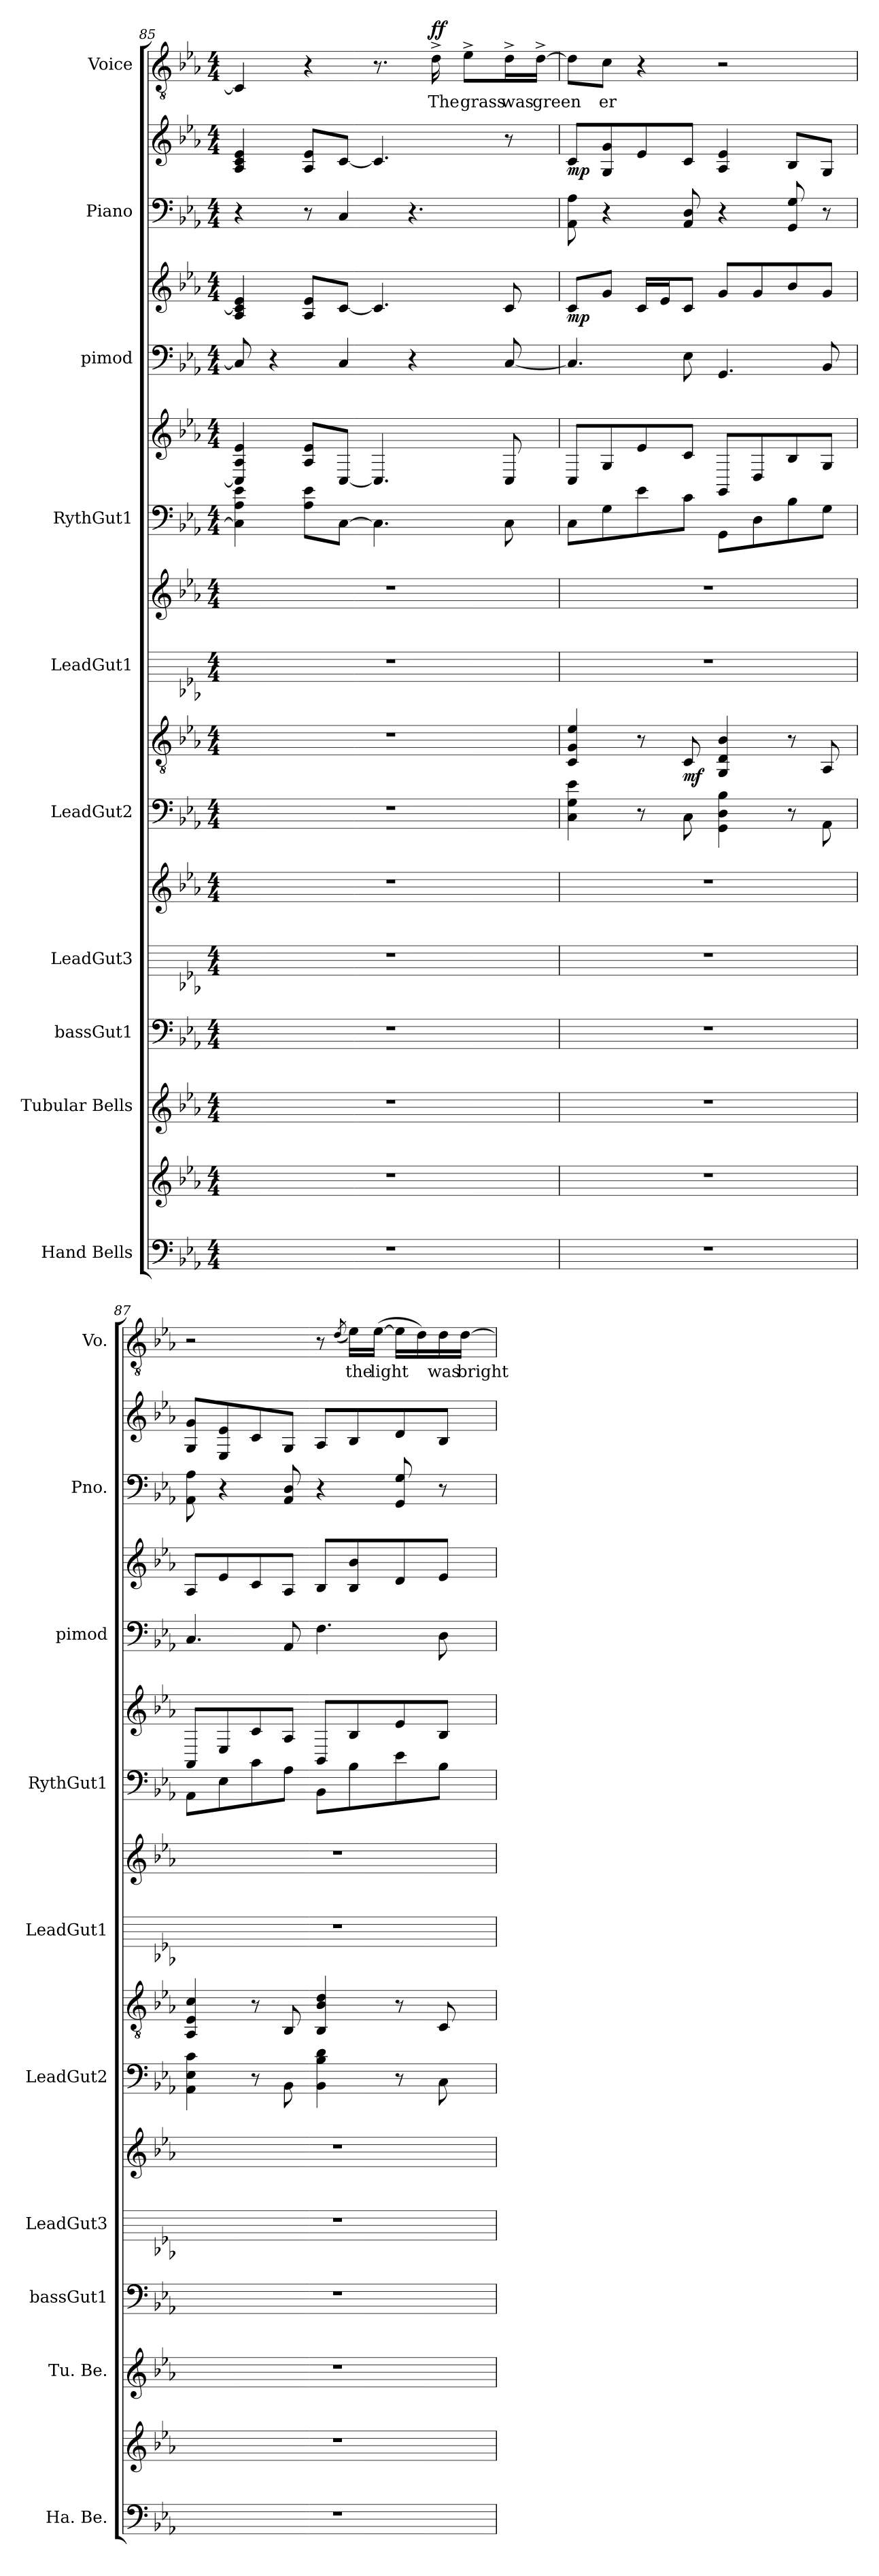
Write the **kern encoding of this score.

**kern	**kern	**kern	**kern	**kern	**kern	**kern	**kern	**dynam	**kern	**kern	**kern	**kern	**kern	**kern	**dynam	**kern	**kern	**dynam	**kern	**text	**dynam
*part10	*part10	*part9	*part8	*part7	*part7	*part6	*part6	*part6	*part5	*part5	*part4	*part4	*part3	*part3	*part3	*part2	*part2	*part2	*part1	*part1	*part1
*staff17	*staff16	*staff15	*staff14	*staff13	*staff12	*staff11	*staff10	*staff10/11	*staff9	*staff8	*staff7	*staff6	*staff5	*staff4	*staff4/5	*staff3	*staff2	*staff2/3	*staff1	*staff1	*staff1
*I"Hand Bells	*	*I"Tubular Bells	*I"bassGut1	*I"LeadGut3	*	*I"LeadGut2	*	*	*I"LeadGut1	*	*I"RythGut1	*	*I"pimod	*	*	*I"Piano	*	*	*I"Voice	*	*
*I'Ha. Be.	*	*I'Tu. Be.	*I'bassGut1	*I'LeadGut3	*	*I'LeadGut2	*	*	*I'LeadGut1	*	*I'RythGut1	*	*I'pimod	*	*	*I'Pno.	*	*	*I'Vo.	*	*
!!LO:PB:g=z
*clefF4	*clefG2	*clefG2	*clefF4	*	*clefG2	*	*clefGv2	*	*	*clefG2	*	*clefG2	*clefF4	*clefG2	*	*clefF4	*clefG2	*	*clefGv2	*	*
*k[b-e-a-]	*k[b-e-a-]	*k[b-e-a-]	*k[b-e-a-]	*k[b-e-a-]	*k[b-e-a-]	*k[b-e-a-]	*k[b-e-a-]	*	*k[b-e-a-]	*k[b-e-a-]	*k[b-e-a-]	*k[b-e-a-]	*k[b-e-a-]	*k[b-e-a-]	*	*k[b-e-a-]	*k[b-e-a-]	*	*k[b-e-a-]	*	*
*M4/4	*M4/4	*M4/4	*M4/4	*M4/4	*M4/4	*M4/4	*M4/4	*	*M4/4	*M4/4	*M4/4	*M4/4	*M4/4	*M4/4	*	*M4/4	*M4/4	*	*M4/4	*	*
=85	=85	=85	=85	=85	=85	=85	=85	=85	=85	=85	=85	=85	=85	=85	=85	=85	=85	=85	=85	=85	=85
1r	1r	1r	1r	1r	1r	1r	1r	.	1r	1r	4C\] 4A-\ 4e-\	4C/] 4A-/ 4e-/	8C/]	4A-/ 4c/] 4e-/	.	4r	4A-/ 4c/ 4e-/	.	4C/]	.	.
.	.	.	.	.	.	.	.	.	.	.	.	.	4r	.	.	.	.	.	.	.	.
.	.	.	.	.	.	.	.	.	.	.	8A-\ 8e-\L	8A-/ 8e-/L	.	8A-/ 8e-/L	.	8r	8A-/ 8e-/L	.	4r	.	.
.	.	.	.	.	.	.	.	.	.	.	[8C\J	[8C/J	4C/	[8c/J	.	4C/	[8c/J	.	.	.	.
.	.	.	.	.	.	.	.	.	.	.	4.C\]	4.C/]	.	4.c/]	.	.	4.c/]	.	8.r	.	.
.	.	.	.	.	.	.	.	.	.	.	.	.	4r	.	.	4.r	.	.	.	.	.
!	!	!	!	!	!	!	!	!	!	!	!	!	!	!	!	!	!	!	!	!	!LO:DY:b
.	.	.	.	.	.	.	.	.	.	.	.	.	.	.	.	.	.	.	16d^\	The	ff
.	.	.	.	.	.	.	.	.	.	.	.	.	.	.	.	.	.	.	8e-^\L	grass	.
.	.	.	.	.	.	.	.	.	.	.	8C\	8C/	[8C/	8c/	.	.	8r	.	16d^\L	was	.
.	.	.	.	.	.	.	.	.	.	.	.	.	.	.	.	.	.	.	[16d^\JJ	green	.
=86	=86	=86	=86	=86	=86	=86	=86	=86	=86	=86	=86	=86	=86	=86	=86	=86	=86	=86	=86	=86	=86
!	!	!	!	!	!	!	!	!	!	!	!	!	!	!	!LO:DY:b	!	!	!LO:DY:b	!	!	!
1r	1r	1r	1r	1r	1r	4C\ 4G\ 4e-\	4C/ 4G/ 4e-/	.	1r	1r	8C\L	8C/L	4.C/]	8c/L	mp	8AA-\ 8A-\	8c/L	mp	8d\L]	.	.
.	.	.	.	.	.	.	.	.	.	.	8G\	8G/	.	8g/J	.	4r	8G/ 8g/	.	8c\J	er	.
.	.	.	.	.	.	8r	8r	.	.	.	8e-\	8e-/	.	16c/LL	.	.	8e-/	.	4r	.	.
.	.	.	.	.	.	.	.	.	.	.	.	.	.	16e-/J	.	.	.	.	.	.	.
!	!	!	!	!	!	!	!	!LO:DY:b	!	!	!	!	!	!	!	!	!	!	!	!	!
.	.	.	.	.	.	8C\	8C/	mf	.	.	8c\J	8c/J	8E-\	8c/J	.	8AA-/ 8D/	8c/J	.	.	.	.
.	.	.	.	.	.	4GG\ 4D\ 4B-\	4GG/ 4D/ 4B-/	.	.	.	8GG\L	8GG/L	4.GG/	8g/L	.	4r	4A-/ 4e-/	.	2r	.	.
.	.	.	.	.	.	.	.	.	.	.	8D\	8D/	.	8g/	.	.	.	.	.	.	.
.	.	.	.	.	.	8r	8r	.	.	.	8B-\	8B-/	.	8b-/	.	8GG/ 8G/	8B-/L	.	.	.	.
.	.	.	.	.	.	8AA-\	8AA-/	.	.	.	8G\J	8G/J	8BB-/	8g/J	.	8r	8G/J	.	.	.	.
=87	=87	=87	=87	=87	=87	=87	=87	=87	=87	=87	=87	=87	=87	=87	=87	=87	=87	=87	=87	=87	=87
1r	1r	1r	1r	1r	1r	4AA-\ 4E-\ 4c\	4AA-/ 4E-/ 4c/	.	1r	1r	8AA-\L	8AA-/L	4.C/	8A-/L	.	8AA-\ 8A-\	8G/ 8g/L	.	2r	.	.
.	.	.	.	.	.	.	.	.	.	.	8E-\	8E-/	.	8e-/	.	4r	8E-/ 8e-/	.	.	.	.
.	.	.	.	.	.	8r	8r	.	.	.	8c\	8c/	.	8c/	.	.	8c/	.	.	.	.
.	.	.	.	.	.	8BB-\	8BB-/	.	.	.	8A-\J	8A-/J	8AA-/	8A-/J	.	8AA-/ 8D/	8G/J	.	.	.	.
.	.	.	.	.	.	4BB-\ 4B-\ 4d\	4BB-/ 4B-/ 4d/	.	.	.	8BB-\L	8BB-/L	4.F\	8B-/L	.	4r	8A-/L	.	8r	.	.
.	.	.	.	.	.	.	.	.	.	.	.	.	.	.	.	.	.	.	(8qd/	.	.
.	.	.	.	.	.	.	.	.	.	.	8B-\	8B-/	.	8B-/ 8b-/	.	.	8B-/	.	16e-\LL)	the	.
.	.	.	.	.	.	.	.	.	.	.	.	.	.	.	.	.	.	.	([16e-\JJ	light	.
.	.	.	.	.	.	8r	8r	.	.	.	8e-\	8e-/	.	8d/	.	8GG/ 8G/	8d/	.	16e-\LL]	.	.
.	.	.	.	.	.	.	.	.	.	.	.	.	.	.	.	.	.	.	16d\)	.	.
.	.	.	.	.	.	8C\	8C/	.	.	.	8B-\J	8B-/J	8D\	8e-/J	.	8r	8B-/J	.	16d\	was	.
.	.	.	.	.	.	.	.	.	.	.	.	.	.	.	.	.	.	.	[16d\JJ	-bright	.
=	=	=	=	=	=	=	=	=	=	=	=	=	=	=	=	=	=	=	=	=	=
*-	*-	*-	*-	*-	*-	*-	*-	*-	*-	*-	*-	*-	*-	*-	*-	*-	*-	*-	*-	*-	*-
